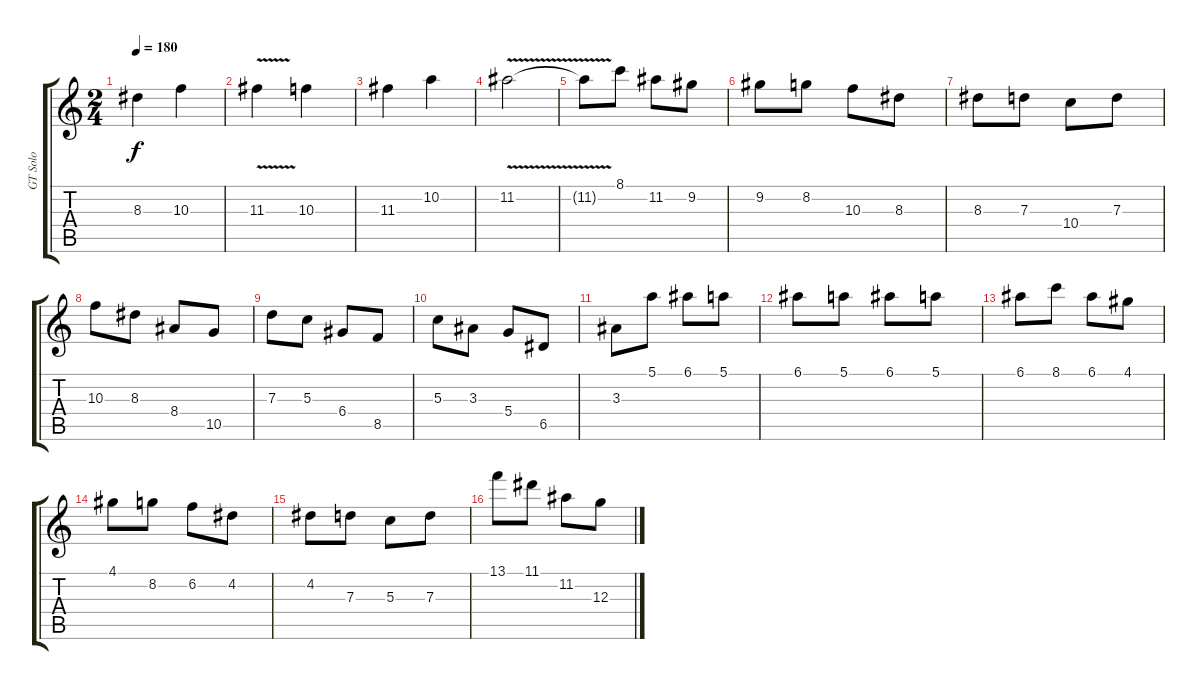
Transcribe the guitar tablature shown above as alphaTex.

\track ("GT Solo" "GT Solo") {instrument distortionguitar}
\staff {score tabs}
\tuning (E4 B3 G3 D3 A2 E2) {hide}
\ts (2 4)
\tempo 180
\clef g2
\ks c
8.3.4{dy f} 10.3.4 |
11.3{v}.4 10.3.4 |
11.3.4 10.2.4 |
11.2{v}.2 |
11.2{t}.8 8.1.8 11.2.8 9.2.8 |
9.2.8 8.2.8 10.3.8 8.3.8 |
8.3.8 7.3.8 10.4.8 7.3.8 |
10.3.8 8.3.8 8.4.8 10.5.8 |
7.3.8 5.3.8 6.4.8 8.5.8 |
5.3.8 3.3.8 5.4.8 6.5.8 |
3.3.8 5.1.8 6.1.8 5.1.8 |
6.1.8 5.1.8 6.1.8 5.1.8 |
6.1.8 8.1.8 6.1.8 4.1.8 |
4.1.8 8.2.8 6.2.8 4.2.8 |
4.2.8 7.3.8 5.3.8 7.3.8 |
13.1.8 11.1.8 11.2.8 12.3.8
